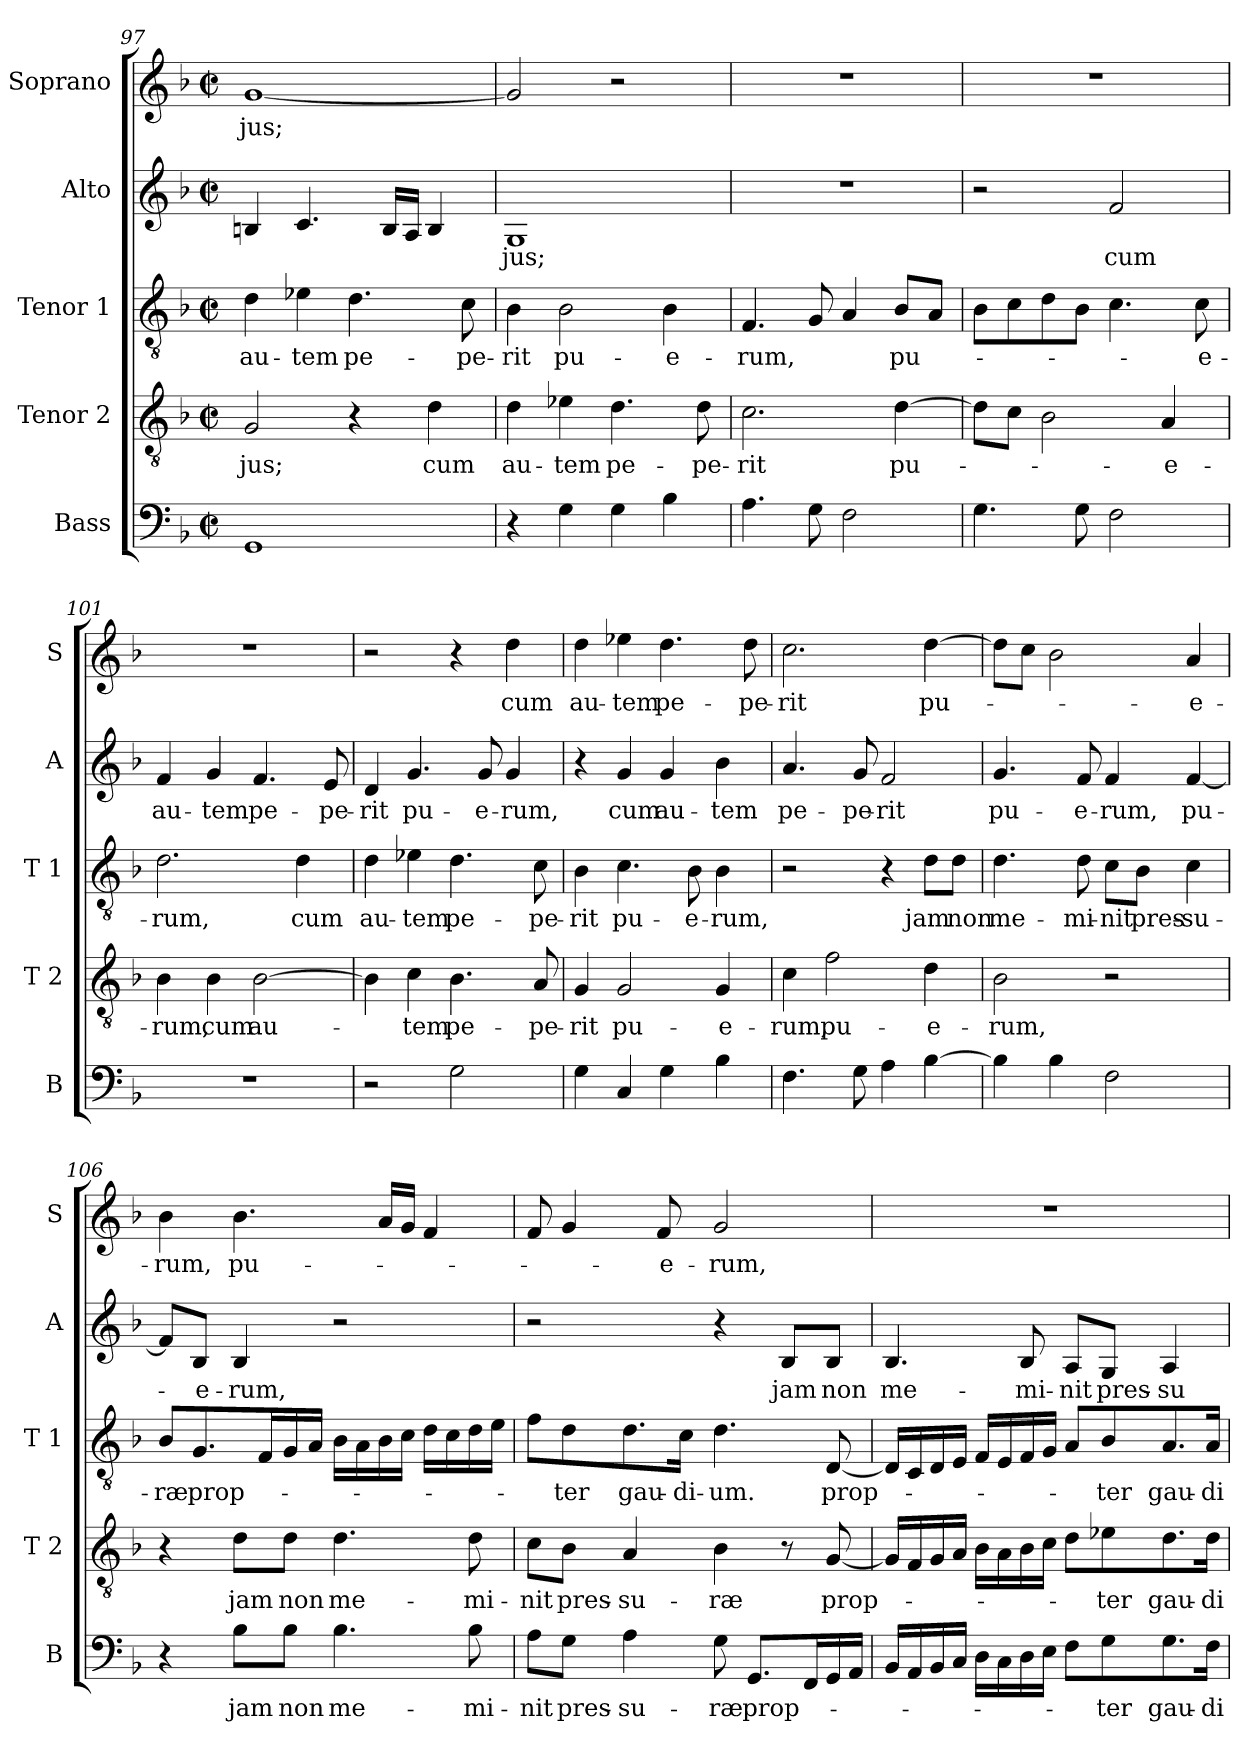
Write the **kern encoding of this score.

**kern	**text	**kern	**text	**kern	**text	**kern	**text	**kern	**text
*part5	*part5	*part4	*part4	*part3	*part3	*part2	*part2	*part1	*part1
*staff5	*staff5	*staff4	*staff4	*staff3	*staff3	*staff2	*staff2	*staff1	*staff1
*I"Bass	*	*I"Tenor 2	*	*I"Tenor 1	*	*I"Alto	*	*I"Soprano	*
*I'B	*	*I'T 2	*	*I'T 1	*	*I'A	*	*I'S	*
*clefF4	*	*clefGv2	*	*clefGv2	*	*clefG2	*	*clefG2	*
*k[b-]	*	*k[b-]	*	*k[b-]	*	*k[b-]	*	*k[b-]	*
*F:	*	*F:	*	*F:	*	*F:	*	*F:	*
*M2/2	*	*M2/2	*	*M2/2	*	*M2/2	*	*M2/2	*
*met(c|)	*	*met(c|)	*	*met(c|)	*	*met(c|)	*	*met(c|)	*
=97	=97	=97	=97	=97	=97	=97	=97	=97	=97
1GG	.	2G/	-jus;	4d\	au-	4Bn/	.	[1g	-jus;
.	.	.	.	4e-X\	-tem	4.c/	.	.	.
.	.	4r	.	4.d\	pe-	.	.	.	.
.	.	.	.	.	.	16B/LL	.	.	.
.	.	.	.	.	.	16A/JJ	.	.	.
.	.	4d\	cum	.	.	4B/	.	.	.
.	.	.	.	8c\	-pe-	.	.	.	.
=98	=98	=98	=98	=98	=98	=98	=98	=98	=98
4r	.	4d\	au-	4B-\	-rit	1G	-jus;	2g/]	.
4G\	.	4e-X\	-tem	2B-\	pu-	.	.	.	.
4G\	.	4.d\	pe-	.	.	.	.	2r	.
4B-\	.	.	.	4B-\	-e-	.	.	.	.
.	.	8d\	-pe-	.	.	.	.	.	.
=99	=99	=99	=99	=99	=99	=99	=99	=99	=99
4.A\	.	2.c\	-rit	4.F/	-rum,	1r	.	1r	.
8G\	.	.	.	8G/	.	.	.	.	.
2F\	.	.	.	4A/	.	.	.	.	.
.	.	[4d\	pu-	8B-/L	pu-	.	.	.	.
.	.	.	.	8A/J	.	.	.	.	.
!!LO:PB:g=z
=100	=100	=100	=100	=100	=100	=100	=100	=100	=100
4.G\	.	8d\L]	.	8B-\L	.	2r	.	1r	.
.	.	8c\J	.	8c\	.	.	.	.	.
.	.	2B-\	.	8d\	.	.	.	.	.
8G\	.	.	.	8B-\J	.	.	.	.	.
2F\	.	.	.	4.c\	.	2f/	cum	.	.
.	.	4A/	-e-	.	.	.	.	.	.
.	.	.	.	8c\	-e-	.	.	.	.
=101	=101	=101	=101	=101	=101	=101	=101	=101	=101
1r	.	4B-\	-rum,	2.d\	-rum,	4f/	au-	1r	.
.	.	4B-\	cum	.	.	4g/	-tem	.	.
.	.	[2B-\	au-	.	.	4.f/	pe-	.	.
.	.	.	.	4d\	cum	.	.	.	.
.	.	.	.	.	.	8e/	-pe-	.	.
=102	=102	=102	=102	=102	=102	=102	=102	=102	=102
2r	.	4B-\]	.	4d\	au-	4d/	-rit	2r	.
.	.	4c\	-tem	4e-X\	-tem	4.g/	pu-	.	.
2G\	.	4.B-\	pe-	4.d\	pe-	.	.	4r	.
.	.	.	.	.	.	8g/	-e-	.	.
.	.	.	.	.	.	4g/	-rum,	4dd\	cum
.	.	8A/	-pe-	8c\	-pe-	.	.	.	.
=103	=103	=103	=103	=103	=103	=103	=103	=103	=103
4G\	.	4G/	-rit	4B-\	-rit	4r	.	4dd\	au-
4C/	.	2G/	pu-	4.c\	pu-	4g/	cum	4ee-X\	-tem
4G\	.	.	.	.	.	4g/	au-	4.dd\	pe-
.	.	.	.	8B-\	-e-	.	.	.	.
4B-\	.	4G/	-e-	4B-\	-rum,	4b-\	-tem	.	.
.	.	.	.	.	.	.	.	8dd\	-pe-
!!LO:LB:g=z
=104	=104	=104	=104	=104	=104	=104	=104	=104	=104
4.F\	.	4c\	-rum,	2r	.	4.a/	pe-	2.cc\	-rit
.	.	2f\	pu-	.	.	.	.	.	.
8G\	.	.	.	.	.	8g/	-pe-	.	.
4A\	.	.	.	4r	.	2f/	-rit	.	.
[4B-\	.	4d\	-e-	8d\L	jam	.	.	[4dd\	pu-
.	.	.	.	8d\J	non	.	.	.	.
=105	=105	=105	=105	=105	=105	=105	=105	=105	=105
4B-\]	.	2B-\	-rum,	4.d\	me-	4.g/	pu-	8dd\L]	.
.	.	.	.	.	.	.	.	8cc\J	.
4B-\	.	.	.	.	.	.	.	2b-\	.
.	.	.	.	8d\	-mi-	8f/	-e-	.	.
2F\	.	2r	.	8c\L	-nit	4f/	-rum,	.	.
.	.	.	.	8B-\J	pres-	.	.	.	.
.	.	.	.	4c\	-su-	[4f/	pu-	4a/	-e-
=106	=106	=106	=106	=106	=106	=106	=106	=106	=106
4r	.	4r	.	8B-/L	-ræ	8f/L]	.	4b-\	-rum,
.	.	.	.	8.G/	prop-	8B-/J	-e-	.	.
8B-\L	jam	8d\L	jam	.	.	4B-/	-rum,	4.b-\	pu-
.	.	.	.	16F/L	.	.	.	.	.
8B-\J	non	8d\J	non	16G/	.	.	.	.	.
.	.	.	.	16A/JJ	.	.	.	.	.
4.B-\	me-	4.d\	me-	16B-\LL	.	2r	.	.	.
.	.	.	.	16A\	.	.	.	.	.
.	.	.	.	16B-\	.	.	.	16a/LL	.
.	.	.	.	16c\JJ	.	.	.	16g/JJ	.
.	.	.	.	16d\LL	.	.	.	4f/	.
.	.	.	.	16c\	.	.	.	.	.
8B-\	-mi-	8d\	-mi-	16d\	.	.	.	.	.
.	.	.	.	16e\JJ	.	.	.	.	.
!!LO:PB:g=z
=107	=107	=107	=107	=107	=107	=107	=107	=107	=107
8A\L	-nit	8c\L	-nit	8f\L	.	2r	.	8f/	.
8G\J	pres-	8B-\J	pres-	8d\	-ter	.	.	4g/	.
4A\	-su-	4A/	-su-	8.d\	gau-	.	.	.	.
.	.	.	.	.	.	.	.	8f/	-e-
.	.	.	.	16c\Jk	-di-	.	.	.	.
8G\	-ræ	4B-\	-ræ	4.d\	-um.	4r	.	2g/	-rum,
8.GG/L	prop-	.	.	.	.	.	.	.	.
.	.	8r	.	.	.	8B-/L	jam	.	.
16FF/L	.	.	.	.	.	.	.	.	.
16GG/	.	[8G/	prop-	[8D/	prop-	8B-/J	non	.	.
16AA/JJ	.	.	.	.	.	.	.	.	.
=108	=108	=108	=108	=108	=108	=108	=108	=108	=108
16BB-/LL	.	16G/LL]	.	16D/LL]	.	4.B-/	me-	1r	.
16AA/	.	16F/	.	16C/	.	.	.	.	.
16BB-/	.	16G/	.	16D/	.	.	.	.	.
16C/JJ	.	16A/JJ	.	16E/JJ	.	.	.	.	.
16D\LL	.	16B-\LL	.	16F/LL	.	.	.	.	.
16C\	.	16A\	.	16E/	.	.	.	.	.
16D\	.	16B-\	.	16F/	.	8B-/	-mi-	.	.
16E\JJ	.	16c\JJ	.	16G/JJ	.	.	.	.	.
8F\L	.	8d\L	.	8A/L	.	8A/L	-nit	.	.
8G\	-ter	8e-X\	-ter	8B-/	-ter	8G/J	pres-	.	.
8.G\	gau-	8.d\	gau-	8.A/	gau-	4A/	-su-	.	.
16F\Jk	-di-	16d\Jk	-di-	16A/Jk	-di-	.	.	.	.
=	=	=	=	=	=	=	=	=	=
*-	*-	*-	*-	*-	*-	*-	*-	*-	*-
